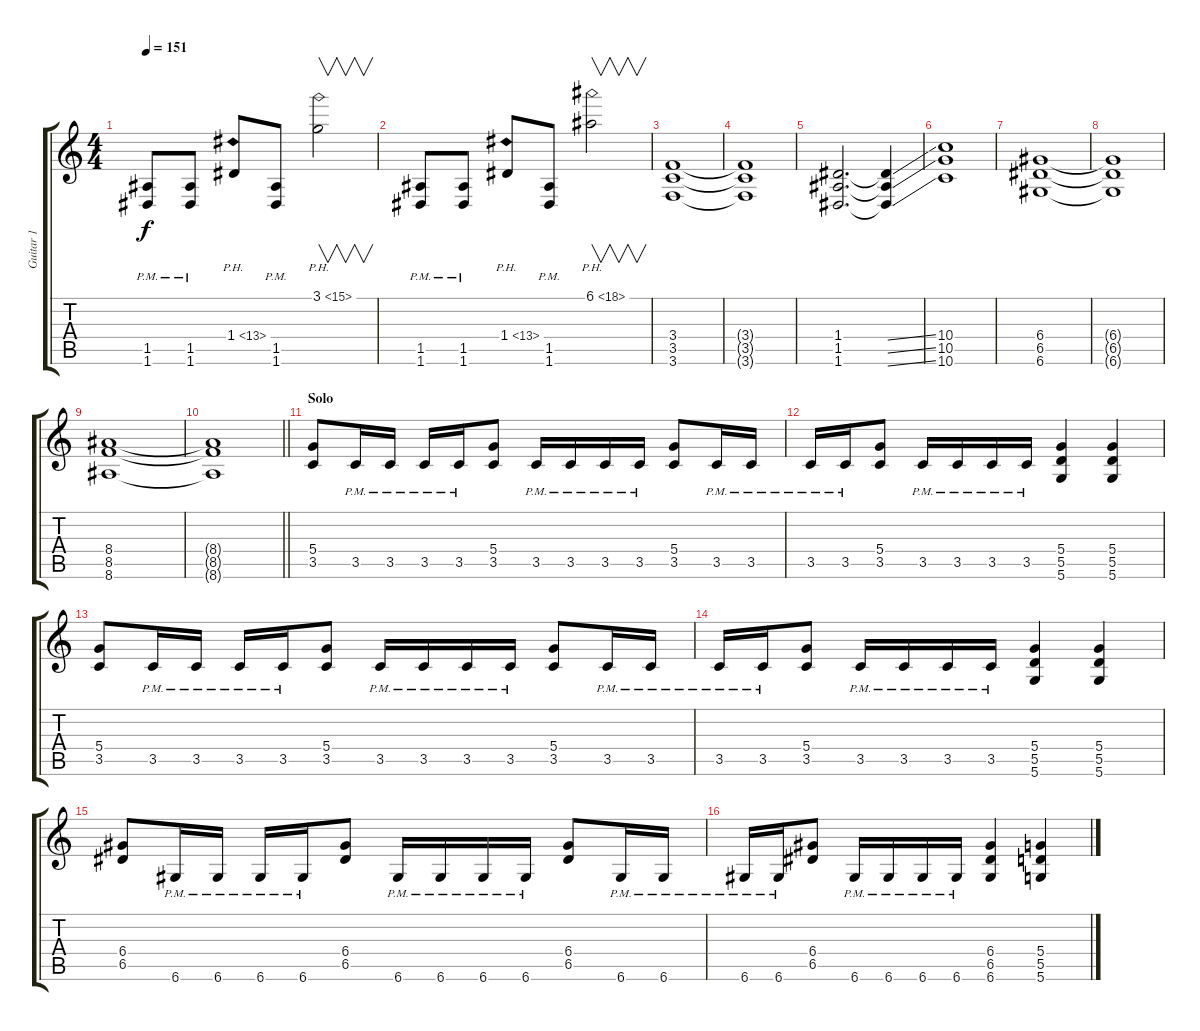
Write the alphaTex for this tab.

\track ("Guitar 1" "Guitar 1") {instrument overdrivenguitar}
\staff {score tabs}
\tuning (E4 B3 G3 D3 A2 D2) {hide}
\ts (4 4)
\tempo 151
\clef g2
\ks c
(1.5{pm} 1.6{pm}).8{dy f} (1.5{pm} 1.6{pm}).8 1.4{ph 12}.8 (1.5{pm} 1.6{pm}).8 3.1{ph 12}.2{v} |
(1.5{pm} 1.6{pm}).8 (1.5{pm} 1.6{pm}).8 1.4{ph 12}.8 (1.5{pm} 1.6{pm}).8 6.1{ph 12}.2{v} |
(3.4 3.5 3.6).1 |
(3.4{t} 3.5{t} 3.6{t}).1 |
(1.4 1.5 1.6).2{d} (1.4{ss t} 1.5{ss t} 1.6{ss t}).4 |
(10.4 10.5 10.6).1 |
(6.4 6.5 6.6).1 |
(6.4{t} 6.5{t} 6.6{t}).1 |
(8.4 8.5 8.6).1 |
\barLineRight lightlight
(8.4{t} 8.5{t} 8.6{t}).1 |
\section ("" "Solo")
(5.4 3.5).8 3.5{pm}.16 3.5{pm}.16 3.5{pm}.16 3.5{pm}.16 (5.4 3.5).8 3.5{pm}.16 3.5{pm}.16 3.5{pm}.16 3.5{pm}.16 (5.4 3.5).8 3.5{pm}.16 3.5{pm}.16 |
3.5{pm}.16 3.5{pm}.16 (5.4 3.5).8 3.5{pm}.16 3.5{pm}.16 3.5{pm}.16 3.5{pm}.16 (5.4 5.5 5.6).4 (5.4 5.5 5.6).4 |
(5.4 3.5).8 3.5{pm}.16 3.5{pm}.16 3.5{pm}.16 3.5{pm}.16 (5.4 3.5).8 3.5{pm}.16 3.5{pm}.16 3.5{pm}.16 3.5{pm}.16 (5.4 3.5).8 3.5{pm}.16 3.5{pm}.16 |
3.5{pm}.16 3.5{pm}.16 (5.4 3.5).8 3.5{pm}.16 3.5{pm}.16 3.5{pm}.16 3.5{pm}.16 (5.4 5.5 5.6).4 (5.4 5.5 5.6).4 |
(6.4 6.5).8 6.6{pm}.16 6.6{pm}.16 6.6{pm}.16 6.6{pm}.16 (6.4 6.5).8 6.6{pm}.16 6.6{pm}.16 6.6{pm}.16 6.6{pm}.16 (6.4 6.5).8 6.6{pm}.16 6.6{pm}.16 |
6.6{pm}.16 6.6{pm}.16 (6.4 6.5).8 6.6{pm}.16 6.6{pm}.16 6.6{pm}.16 6.6{pm}.16 (6.4 6.5 6.6).4 (5.4 5.5 5.6).4
